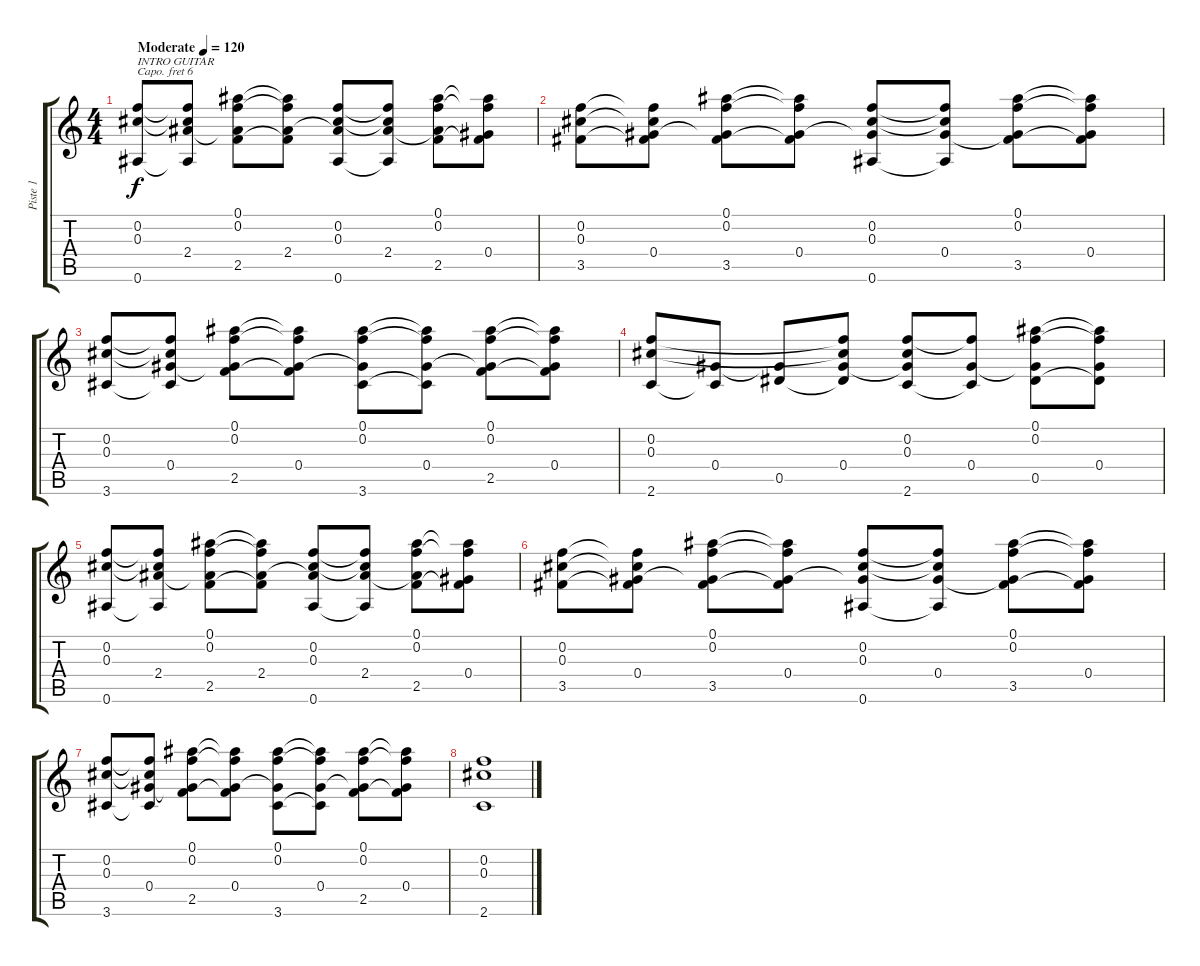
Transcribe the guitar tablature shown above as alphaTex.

\track ("Piste 1" "Piste 1") {instrument acousticguitarnylon}
\staff {score tabs}
\capo 6
\tuning (E4 B3 G3 D3 A2 E2) {hide}
\ts (4 4)
\tempo (120 "Moderate")
\tempo 106
\tempo (120 "Moderate")
\clef g2
\ks c
(0.2 0.3 0.6).8{txt "INTRO GUITAR" dy f instrument acousticguitarnylon} (0.2{t} 0.3{t} 2.4 0.6{t}).8 (0.1 0.2 2.4{t} 2.5).8 (0.1{t} 0.2{t} 2.4 2.5{t}).8 (0.2 0.3 2.4{t} 0.6).8 (0.2{t} 0.3{t} 2.4 0.6{t}).8 (0.1 0.2 2.4{t} 2.5).8 (0.1{t} 0.2{t} 0.4 2.5{t}).8 |
(0.2 0.3 3.5).8 (0.2{t} 0.3{t} 0.4 3.5{t}).8 (0.1 0.2 0.4{t} 3.5).8 (0.1{t} 0.2{t} 0.4 3.5{t}).8 (0.2 0.3 0.4{t} 0.6).8 (0.2{t} 0.3{t} 0.4 0.6{t}).8 (0.1 0.2 0.4{t} 3.5).8 (0.1{t} 0.2{t} 0.4 3.5{t}).8 |
(0.2 0.3 3.6).8 (0.2{t} 0.3{t} 0.4 3.6{t}).8 (0.1 0.2 0.4{t} 2.5).8 (0.1{t} 0.2{t} 0.4 2.5{t}).8 (0.1 0.2 0.4{t} 3.6).8 (0.1{t} 0.2{t} 0.4 3.6{t}).8 (0.1 0.2 0.4{t} 2.5).8 (0.1{t} 0.2{t} 0.4 2.5{t}).8 |
(0.2 0.3 2.6).8 (0.4 2.6{t}).8 (0.4{t} 0.5).8 (0.2{t} 0.3{t} 0.4 0.5{t}).8 (0.2 0.3 0.4{t} 2.6).8 (0.2{t} 0.4 2.6{t}).8 (0.1 0.2 0.4{t} 0.5).8 (0.1{t} 0.2{t} 0.4 0.5{t}).8 |
(0.2 0.3 0.6).8 (0.2{t} 0.3{t} 2.4 0.6{t}).8 (0.1 0.2 2.4{t} 2.5).8 (0.1{t} 0.2{t} 2.4 2.5{t}).8 (0.2 0.3 2.4{t} 0.6).8 (0.2{t} 0.3{t} 2.4 0.6{t}).8 (0.1 0.2 2.4{t} 2.5).8 (0.1{t} 0.2{t} 0.4 2.5{t}).8 |
(0.2 0.3 3.5).8 (0.2{t} 0.3{t} 0.4 3.5{t}).8 (0.1 0.2 0.4{t} 3.5).8 (0.1{t} 0.2{t} 0.4 3.5{t}).8 (0.2 0.3 0.4{t} 0.6).8 (0.2{t} 0.3{t} 0.4 0.6{t}).8 (0.1 0.2 0.4{t} 3.5).8 (0.1{t} 0.2{t} 0.4 3.5{t}).8 |
(0.2 0.3 3.6).8 (0.2{t} 0.3{t} 0.4 3.6{t}).8 (0.1 0.2 0.4{t} 2.5).8 (0.1{t} 0.2{t} 0.4 2.5{t}).8 (0.1 0.2 0.4{t} 3.6).8 (0.1{t} 0.2{t} 0.4 3.6{t}).8 (0.1 0.2 0.4{t} 2.5).8 (0.1{t} 0.2{t} 0.4 2.5{t}).8 |
(0.2 0.3 2.6).1
